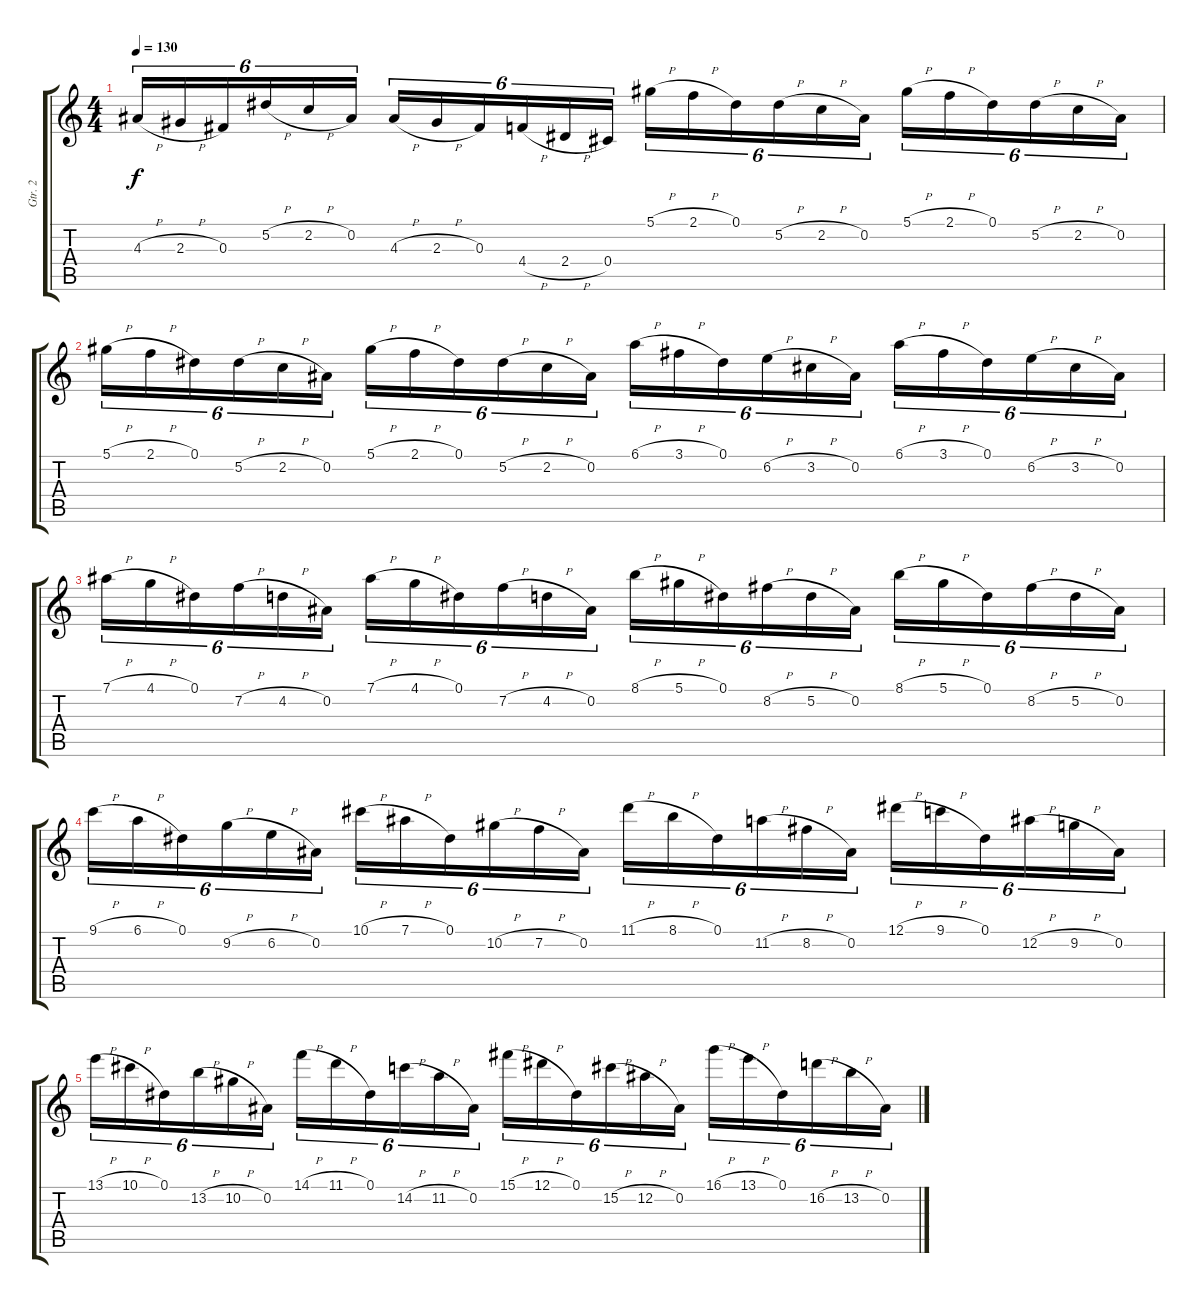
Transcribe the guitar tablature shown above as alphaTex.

\track ("Gtr. 2" "Gtr. 2") {instrument distortionguitar}
\staff {score tabs}
\tuning (Eb4 Bb3 Gb3 Db3 Ab2 Eb2) {hide}
\ts (4 4)
\tempo 130
\clef g2
\ks c
4.3{h}.16{tu (6 4) dy f} 2.3{h}.16{tu (6 4)} 0.3.16{tu (6 4)} 5.2{h}.16{tu (6 4)} 2.2{h}.16{tu (6 4)} 0.2.16{tu (6 4)} 4.3{h}.16{tu (6 4)} 2.3{h}.16{tu (6 4)} 0.3.16{tu (6 4)} 4.4{h}.16{tu (6 4)} 2.4{h}.16{tu (6 4)} 0.4.16{tu (6 4)} 5.1{h}.16{tu (6 4)} 2.1{h}.16{tu (6 4)} 0.1.16{tu (6 4)} 5.2{h}.16{tu (6 4)} 2.2{h}.16{tu (6 4)} 0.2.16{tu (6 4)} 5.1{h}.16{tu (6 4)} 2.1{h}.16{tu (6 4)} 0.1.16{tu (6 4)} 5.2{h}.16{tu (6 4)} 2.2{h}.16{tu (6 4)} 0.2.16{tu (6 4)} |
5.1{h}.16{tu (6 4)} 2.1{h}.16{tu (6 4)} 0.1.16{tu (6 4)} 5.2{h}.16{tu (6 4)} 2.2{h}.16{tu (6 4)} 0.2.16{tu (6 4)} 5.1{h}.16{tu (6 4)} 2.1{h}.16{tu (6 4)} 0.1.16{tu (6 4)} 5.2{h}.16{tu (6 4)} 2.2{h}.16{tu (6 4)} 0.2.16{tu (6 4)} 6.1{h}.16{tu (6 4)} 3.1{h}.16{tu (6 4)} 0.1.16{tu (6 4)} 6.2{h}.16{tu (6 4)} 3.2{h}.16{tu (6 4)} 0.2.16{tu (6 4)} 6.1{h}.16{tu (6 4)} 3.1{h}.16{tu (6 4)} 0.1.16{tu (6 4)} 6.2{h}.16{tu (6 4)} 3.2{h}.16{tu (6 4)} 0.2.16{tu (6 4)} |
7.1{h}.16{tu (6 4)} 4.1{h}.16{tu (6 4)} 0.1.16{tu (6 4)} 7.2{h}.16{tu (6 4)} 4.2{h}.16{tu (6 4)} 0.2.16{tu (6 4)} 7.1{h}.16{tu (6 4)} 4.1{h}.16{tu (6 4)} 0.1.16{tu (6 4)} 7.2{h}.16{tu (6 4)} 4.2{h}.16{tu (6 4)} 0.2.16{tu (6 4)} 8.1{h}.16{tu (6 4)} 5.1{h}.16{tu (6 4)} 0.1.16{tu (6 4)} 8.2{h}.16{tu (6 4)} 5.2{h}.16{tu (6 4)} 0.2.16{tu (6 4)} 8.1{h}.16{tu (6 4)} 5.1{h}.16{tu (6 4)} 0.1.16{tu (6 4)} 8.2{h}.16{tu (6 4)} 5.2{h}.16{tu (6 4)} 0.2.16{tu (6 4)} |
9.1{h}.16{tu (6 4)} 6.1{h}.16{tu (6 4)} 0.1.16{tu (6 4)} 9.2{h}.16{tu (6 4)} 6.2{h}.16{tu (6 4)} 0.2.16{tu (6 4)} 10.1{h}.16{tu (6 4)} 7.1{h}.16{tu (6 4)} 0.1.16{tu (6 4)} 10.2{h}.16{tu (6 4)} 7.2{h}.16{tu (6 4)} 0.2.16{tu (6 4)} 11.1{h}.16{tu (6 4)} 8.1{h}.16{tu (6 4)} 0.1.16{tu (6 4)} 11.2{h}.16{tu (6 4)} 8.2{h}.16{tu (6 4)} 0.2.16{tu (6 4)} 12.1{h}.16{tu (6 4)} 9.1{h}.16{tu (6 4)} 0.1.16{tu (6 4)} 12.2{h}.16{tu (6 4)} 9.2{h}.16{tu (6 4)} 0.2.16{tu (6 4)} |
13.1{h}.16{tu (6 4)} 10.1{h}.16{tu (6 4)} 0.1.16{tu (6 4)} 13.2{h}.16{tu (6 4)} 10.2{h}.16{tu (6 4)} 0.2.16{tu (6 4)} 14.1{h}.16{tu (6 4)} 11.1{h}.16{tu (6 4)} 0.1.16{tu (6 4)} 14.2{h}.16{tu (6 4)} 11.2{h}.16{tu (6 4)} 0.2.16{tu (6 4)} 15.1{h}.16{tu (6 4)} 12.1{h}.16{tu (6 4)} 0.1.16{tu (6 4)} 15.2{h}.16{tu (6 4)} 12.2{h}.16{tu (6 4)} 0.2.16{tu (6 4)} 16.1{h}.16{tu (6 4)} 13.1{h}.16{tu (6 4)} 0.1.16{tu (6 4)} 16.2{h}.16{tu (6 4)} 13.2{h}.16{tu (6 4)} 0.2.16{tu (6 4)}
